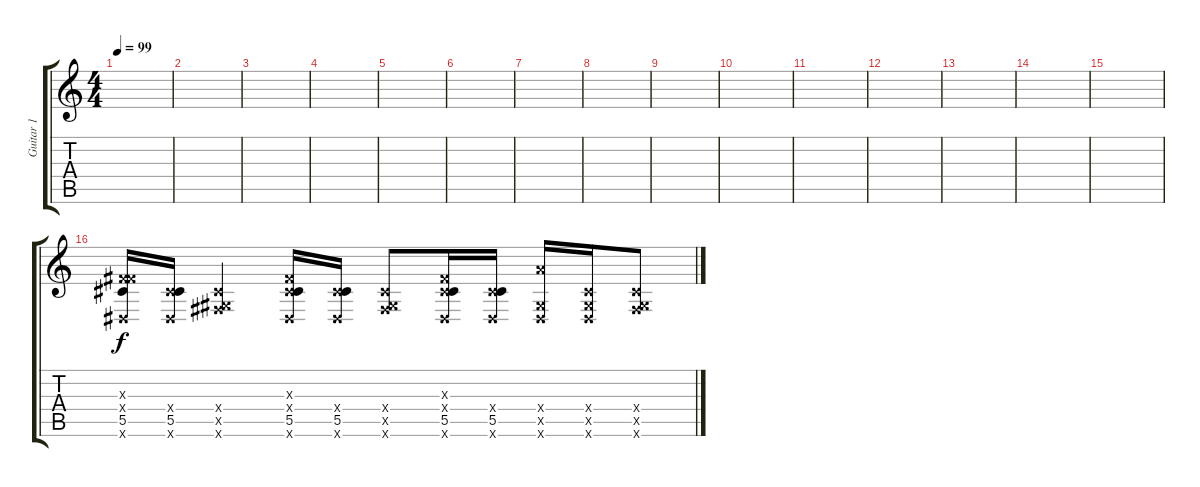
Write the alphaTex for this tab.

\track ("Guitar 1" "Guitar 1") {instrument overdrivenguitar}
\staff {score tabs}
\tuning (Eb4 Bb3 Gb3 Db3 Ab2 Eb2) {hide}
\ts (4 4)
\tempo 99
\clef g2
\ks c
|
|
|
|
|
|
|
|
|
|
|
|
|
|
|
(0.3{x} 5.4{x} 5.5 0.6{x}).16{volume 16} (0.4{x} 5.5 0.6{x}).16 (0.4{x} 0.5{x} 3.6{x}).4 (0.3{x} 0.4{x} 5.5 0.6{x}).16 (0.4{x} 5.5 0.6{x}).16 (0.4{x} 0.5{x} 3.6{x}).8 (0.3{x} 0.4{x} 5.5 0.6{x}).16 (0.4{x} 5.5 0.6{x}).16 (8.4{x} 0.5{x} 0.6{x}).16 (0.4{x} 0.5{x} 0.6{x}).16 (0.4{x} 0.5{x} 3.6{x}).8
